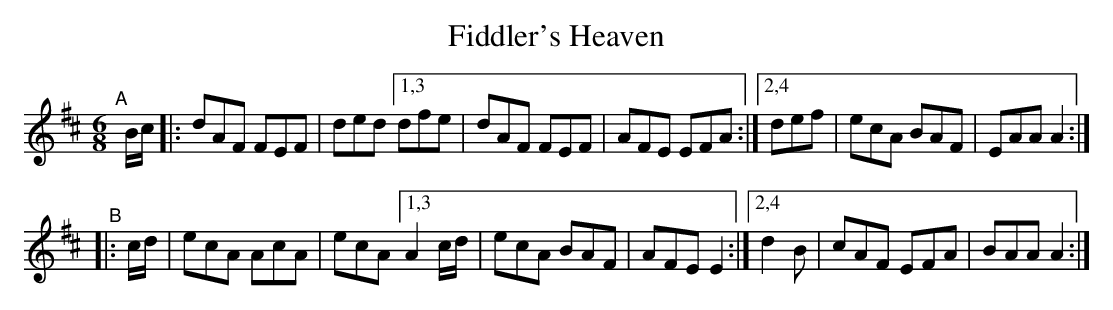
X:1
T: Fiddler's Heaven
M: 6/8
L: 1/8
K: D	% and Amix
"^A"[|] B/c/ \
|: dAF FEF | ded [1,3 dfe | dAF FEF | AFE EFA \
               :|[2,4 def | ecA BAF | EAA A2 :|
"^B"\
|: c/d/ | ecA AcA | ecA [1,3 A2c/d/ | ecA BAF | AFE E2 \
                      :|[2,4 d2B | cAF EFA | BAA A2 :|
